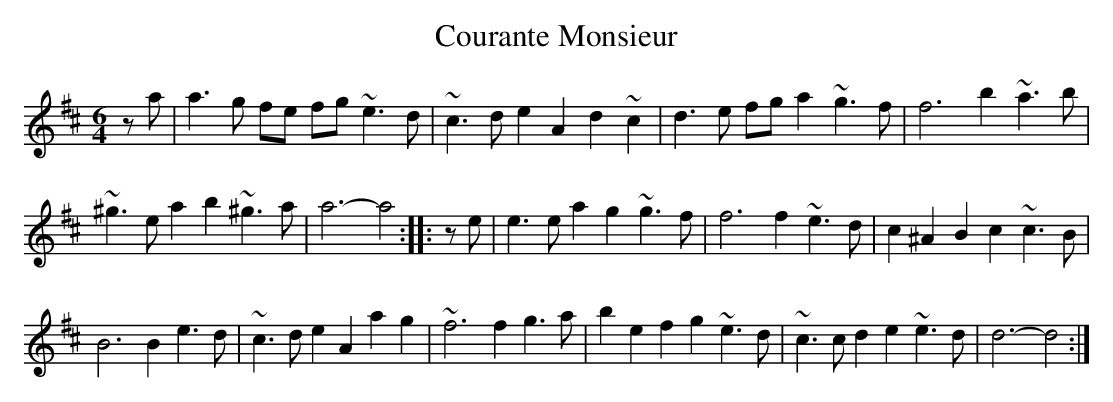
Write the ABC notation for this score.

X:1
T:Courante Monsieur
M:6/4
K:Dmaj
za|a3g fe fg~e3d|~c3de2A2d2~c2|d3e fga2~g3f|f6b2~a3b|
~^g3ea2b2~^g3a|a6-a4:||:ze|e3ea2g2~g3f|f6f2~e3d|c2^A2B2c2~c3B|
B6B2e3d|~c3de2A2a2g2|~f6f2g3a|b2e2f2g2~e3d|~c3cd2e2~e3d|d6-d4:|
